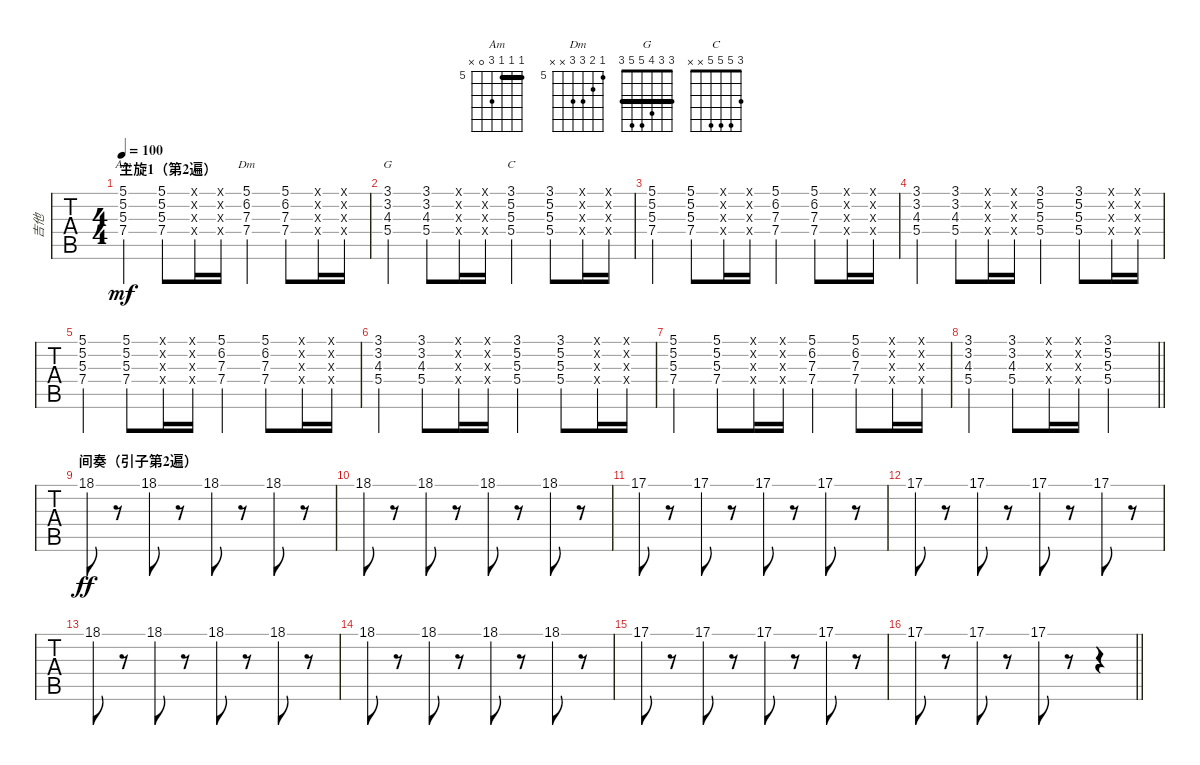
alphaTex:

\track ("吉他" "吉他") {instrument overdrivenguitar}
\staff {tabs}
\tuning (E4 B3 G3 D3 A2 E2) {hide}
\chord ("Am" 5 5 5 7 0 x) {firstfret 5 barre 5}
\chord ("Dm" 5 6 7 7 x x) {firstfret 5}
\chord ("G" 3 3 4 5 5 3) {barre 3}
\chord ("C" 3 5 5 5 x x)
\ts (4 4)
\section ("" "主旋1（第2遍）")
\tempo 100
\clef g2
\ks c
(5.1 5.2 5.3 7.4).4{ch "Am" dy mf} (5.1 5.2 5.3 7.4).8 (5.1{x} 5.2{x} 5.3{x} 7.4{x}).16 (5.1{x} 5.2{x} 5.3{x} 7.4{x}).16 (5.1 6.2 7.3 7.4).4{ch "Dm"} (5.1 6.2 7.3 7.4).8 (5.1{x} 6.2{x} 7.3{x} 7.4{x}).16 (5.1{x} 6.2{x} 7.3{x} 7.4{x}).16 |
(3.1 3.2 4.3 5.4).4{ch "G"} (3.1 3.2 4.3 5.4).8 (3.1{x} 3.2{x} 4.3{x} 5.4{x}).16 (3.1{x} 3.2{x} 4.3{x} 5.4{x}).16 (3.1 5.2 5.3 5.4).4{ch "C"} (3.1 5.2 5.3 5.4).8 (3.1{x} 5.2{x} 5.3{x} 5.4{x}).16 (3.1{x} 5.2{x} 5.3{x} 5.4{x}).16 |
(5.1 5.2 5.3 7.4).4 (5.1 5.2 5.3 7.4).8 (5.1{x} 5.2{x} 5.3{x} 7.4{x}).16 (5.1{x} 5.2{x} 5.3{x} 7.4{x}).16 (5.1 6.2 7.3 7.4).4 (5.1 6.2 7.3 7.4).8 (5.1{x} 6.2{x} 7.3{x} 7.4{x}).16 (5.1{x} 6.2{x} 7.3{x} 7.4{x}).16 |
(3.1 3.2 4.3 5.4).4 (3.1 3.2 4.3 5.4).8 (3.1{x} 3.2{x} 4.3{x} 5.4{x}).16 (3.1{x} 3.2{x} 4.3{x} 5.4{x}).16 (3.1 5.2 5.3 5.4).4 (3.1 5.2 5.3 5.4).8 (3.1{x} 5.2{x} 5.3{x} 5.4{x}).16 (3.1{x} 5.2{x} 5.3{x} 5.4{x}).16 |
(5.1 5.2 5.3 7.4).4 (5.1 5.2 5.3 7.4).8 (5.1{x} 5.2{x} 5.3{x} 7.4{x}).16 (5.1{x} 5.2{x} 5.3{x} 7.4{x}).16 (5.1 6.2 7.3 7.4).4 (5.1 6.2 7.3 7.4).8 (5.1{x} 6.2{x} 7.3{x} 7.4{x}).16 (5.1{x} 6.2{x} 7.3{x} 7.4{x}).16 |
(3.1 3.2 4.3 5.4).4 (3.1 3.2 4.3 5.4).8 (3.1{x} 3.2{x} 4.3{x} 5.4{x}).16 (3.1{x} 3.2{x} 4.3{x} 5.4{x}).16 (3.1 5.2 5.3 5.4).4 (3.1 5.2 5.3 5.4).8 (3.1{x} 5.2{x} 5.3{x} 5.4{x}).16 (3.1{x} 5.2{x} 5.3{x} 5.4{x}).16 |
(5.1 5.2 5.3 7.4).4 (5.1 5.2 5.3 7.4).8 (5.1{x} 5.2{x} 5.3{x} 7.4{x}).16 (5.1{x} 5.2{x} 5.3{x} 7.4{x}).16 (5.1 6.2 7.3 7.4).4 (5.1 6.2 7.3 7.4).8 (5.1{x} 6.2{x} 7.3{x} 7.4{x}).16 (5.1{x} 6.2{x} 7.3{x} 7.4{x}).16 |
\barLineRight lightlight
(3.1 3.2 4.3 5.4).4 (3.1 3.2 4.3 5.4).8 (3.1{x} 3.2{x} 4.3{x} 5.4{x}).16 (3.1{x} 3.2{x} 4.3{x} 5.4{x}).16 (3.1 5.2 5.3 5.4).2 |
\section ("" "间奏（引子第2遍）")
18.1.8{dy ff} r.8 18.1.8 r.8 18.1.8 r.8 18.1.8 r.8 |
18.1.8 r.8 18.1.8 r.8 18.1.8 r.8 18.1.8 r.8 |
17.1.8 r.8 17.1.8 r.8 17.1.8 r.8 17.1.8 r.8 |
17.1.8 r.8 17.1.8 r.8 17.1.8 r.8 17.1.8 r.8 |
18.1.8 r.8 18.1.8 r.8 18.1.8 r.8 18.1.8 r.8 |
18.1.8 r.8 18.1.8 r.8 18.1.8 r.8 18.1.8 r.8 |
17.1.8 r.8 17.1.8 r.8 17.1.8 r.8 17.1.8 r.8 |
\barLineRight lightlight
17.1.8 r.8 17.1.8 r.8 17.1.8 r.8 r.4
